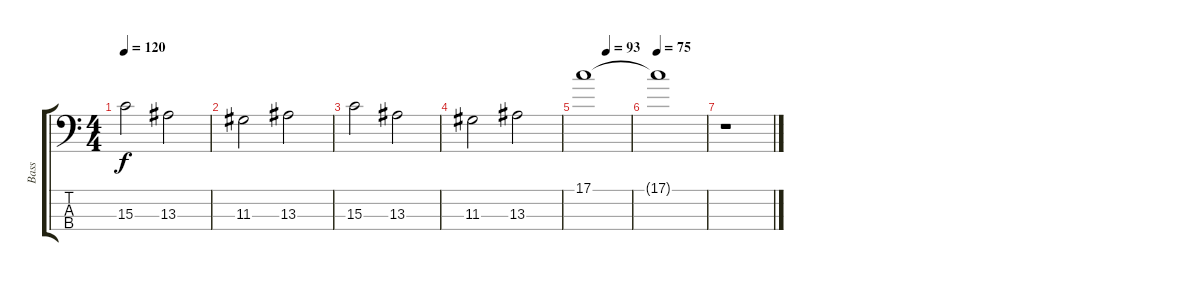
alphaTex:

\track ("Bass" "Bass") {instrument fretlessbass}
\staff {score tabs}
\tuning (G2 D2 A1 E1) {hide}
\ts (4 4)
\section ("" "")
\tempo 120
\clef f4
\ks c
15.3.2{dy f} 13.3.2 |
11.3.2 13.3.2 |
15.3.2 13.3.2 |
11.3.2 13.3.2 |
\tempo (93 0.5)
17.1.1 |
\tempo 75
17.1{t}.1 |
r.1
